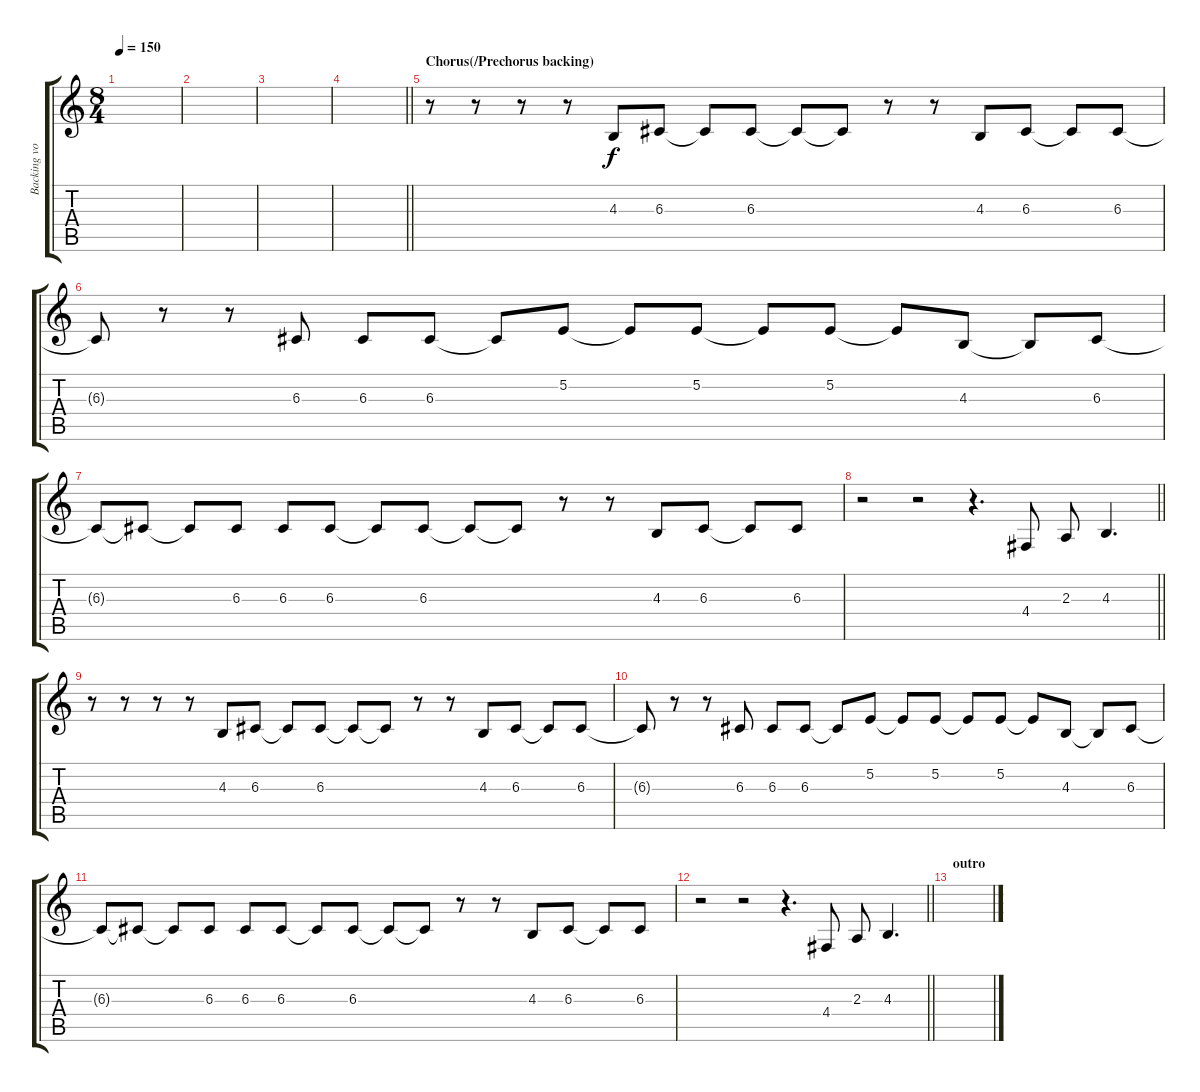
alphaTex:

\track ("Backing vocals-Labrie" "Backing vo") {instrument altosax}
\staff {score tabs}
\tuning (E4 B3 G3 D3 A2 E2) {hide}
\ts (8 4)
\tempo 150
\clef g2
\ks c
|
|
|
\barLineRight lightlight
|
\section ("" "Chorus(/Prechorus backing)")
r.8 r.8 r.8 r.8 4.3.8 6.3.8 6.3{t}.8 6.3.8 6.3{t}.8 6.3{t}.8 r.8 r.8 4.3.8 6.3.8 6.3{t}.8 6.3.8 |
6.3{t}.8 r.8 r.8 6.3.8 6.3.8 6.3.8 6.3{t}.8 5.2.8 5.2{t}.8 5.2.8 5.2{t}.8 5.2.8 5.2{t}.8 4.3.8 4.3{t}.8 6.3.8 |
6.3{t}.8 6.3{t}.8 6.3{t}.8 6.3.8 6.3.8 6.3.8 6.3{t}.8 6.3.8 6.3{t}.8 6.3{t}.8 r.8 r.8 4.3.8 6.3.8 6.3{t}.8 6.3.8 |
\barLineRight lightlight
r.2 r.2 r.4{d} 4.4.8 2.3.8 4.3.4{d} |
r.8 r.8 r.8 r.8 4.3.8 6.3.8 6.3{t}.8 6.3.8 6.3{t}.8 6.3{t}.8 r.8 r.8 4.3.8 6.3.8 6.3{t}.8 6.3.8 |
6.3{t}.8 r.8 r.8 6.3.8 6.3.8 6.3.8 6.3{t}.8 5.2.8 5.2{t}.8 5.2.8 5.2{t}.8 5.2.8 5.2{t}.8 4.3.8 4.3{t}.8 6.3.8 |
6.3{t}.8 6.3{t}.8 6.3{t}.8 6.3.8 6.3.8 6.3.8 6.3{t}.8 6.3.8 6.3{t}.8 6.3{t}.8 r.8 r.8 4.3.8 6.3.8 6.3{t}.8 6.3.8 |
\barLineRight lightlight
r.2 r.2 r.4{d} 4.4.8 2.3.8 4.3.4{d} |
\section ("" "outro")
